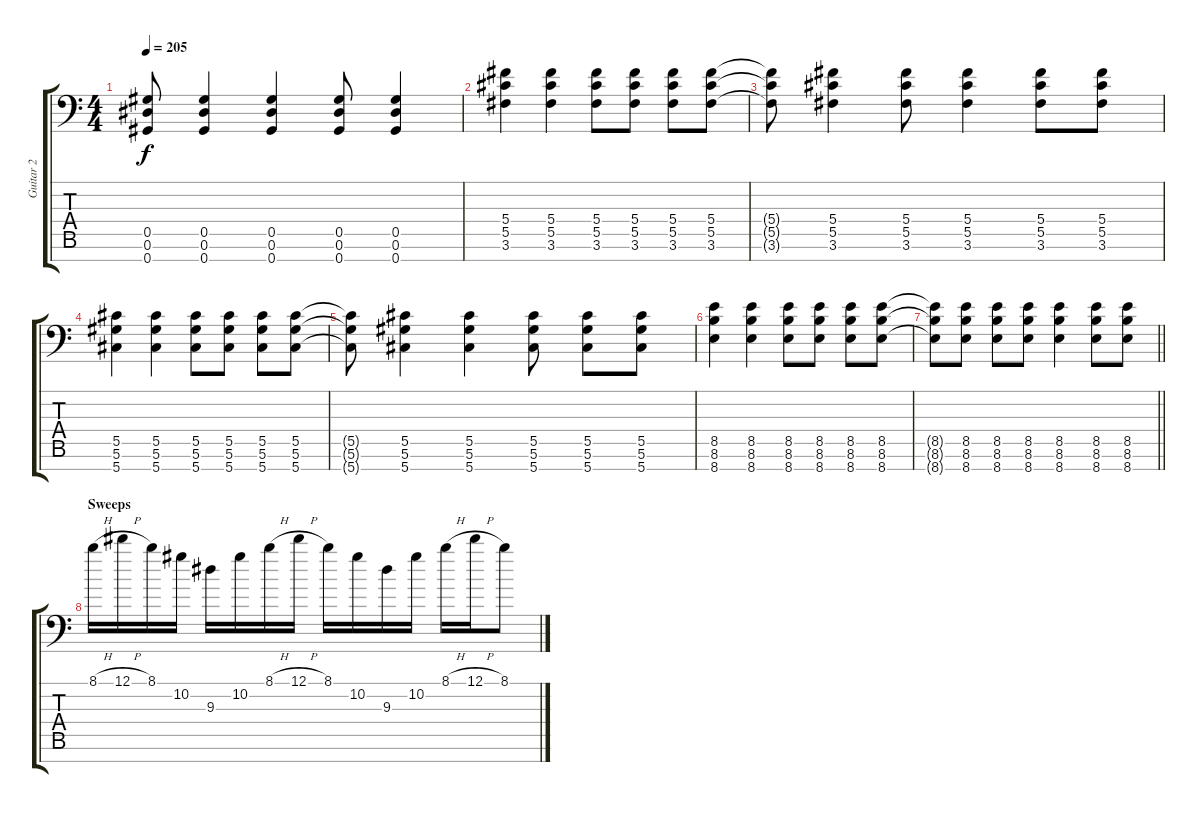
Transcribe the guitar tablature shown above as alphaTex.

\track ("Guitar 2" "Guitar 2") {instrument distortionguitar}
\staff {score tabs}
\tuning (Eb4 Bb3 Gb3 Db3 Ab2 Eb2 Ab1) {hide}
\ts (4 4)
\tempo 205
\clef f4
\ks c
(0.5{t} 0.6{t} 0.7{t}).8{dy f} (0.5 0.6 0.7).4 (0.5 0.6 0.7).4 (0.5 0.6 0.7).8 (0.5 0.6 0.7).4 |
(5.4 5.5 3.6).4 (5.4 5.5 3.6).4 (5.4 5.5 3.6).8 (5.4 5.5 3.6).8 (5.4 5.5 3.6).8 (5.4 5.5 3.6).8 |
(5.4{t} 5.5{t} 3.6{t}).8 (5.4 5.5 3.6).4 (5.4 5.5 3.6).8 (5.4 5.5 3.6).4 (5.4 5.5 3.6).8 (5.4 5.5 3.6).8 |
(5.5 5.6 5.7).4 (5.5 5.6 5.7).4 (5.5 5.6 5.7).8 (5.5 5.6 5.7).8 (5.5 5.6 5.7).8 (5.5 5.6 5.7).8 |
(5.5{t} 5.6{t} 5.7{t}).8 (5.5 5.6 5.7).4 (5.5 5.6 5.7).4 (5.5 5.6 5.7).8 (5.5 5.6 5.7).8 (5.5 5.6 5.7).8 |
(8.5 8.6 8.7).4 (8.5 8.6 8.7).4 (8.5 8.6 8.7).8 (8.5 8.6 8.7).8 (8.5 8.6 8.7).8 (8.5 8.6 8.7).8 |
\barLineRight lightlight
(8.5{t} 8.6{t} 8.7{t}).8 (8.5 8.6 8.7).8 (8.5 8.6 8.7).8 (8.5 8.6 8.7).8 (8.5 8.6 8.7).4 (8.5 8.6 8.7).8 (8.5 8.6 8.7).8 |
\section ("" "Sweeps")
8.1{h}.16 12.1{h}.16 8.1.16 10.2.16 9.3.16 10.2.16 8.1{h}.16 12.1{h}.16 8.1.16 10.2.16 9.3.16 10.2.16 8.1{h}.16 12.1{h}.16 8.1.8
